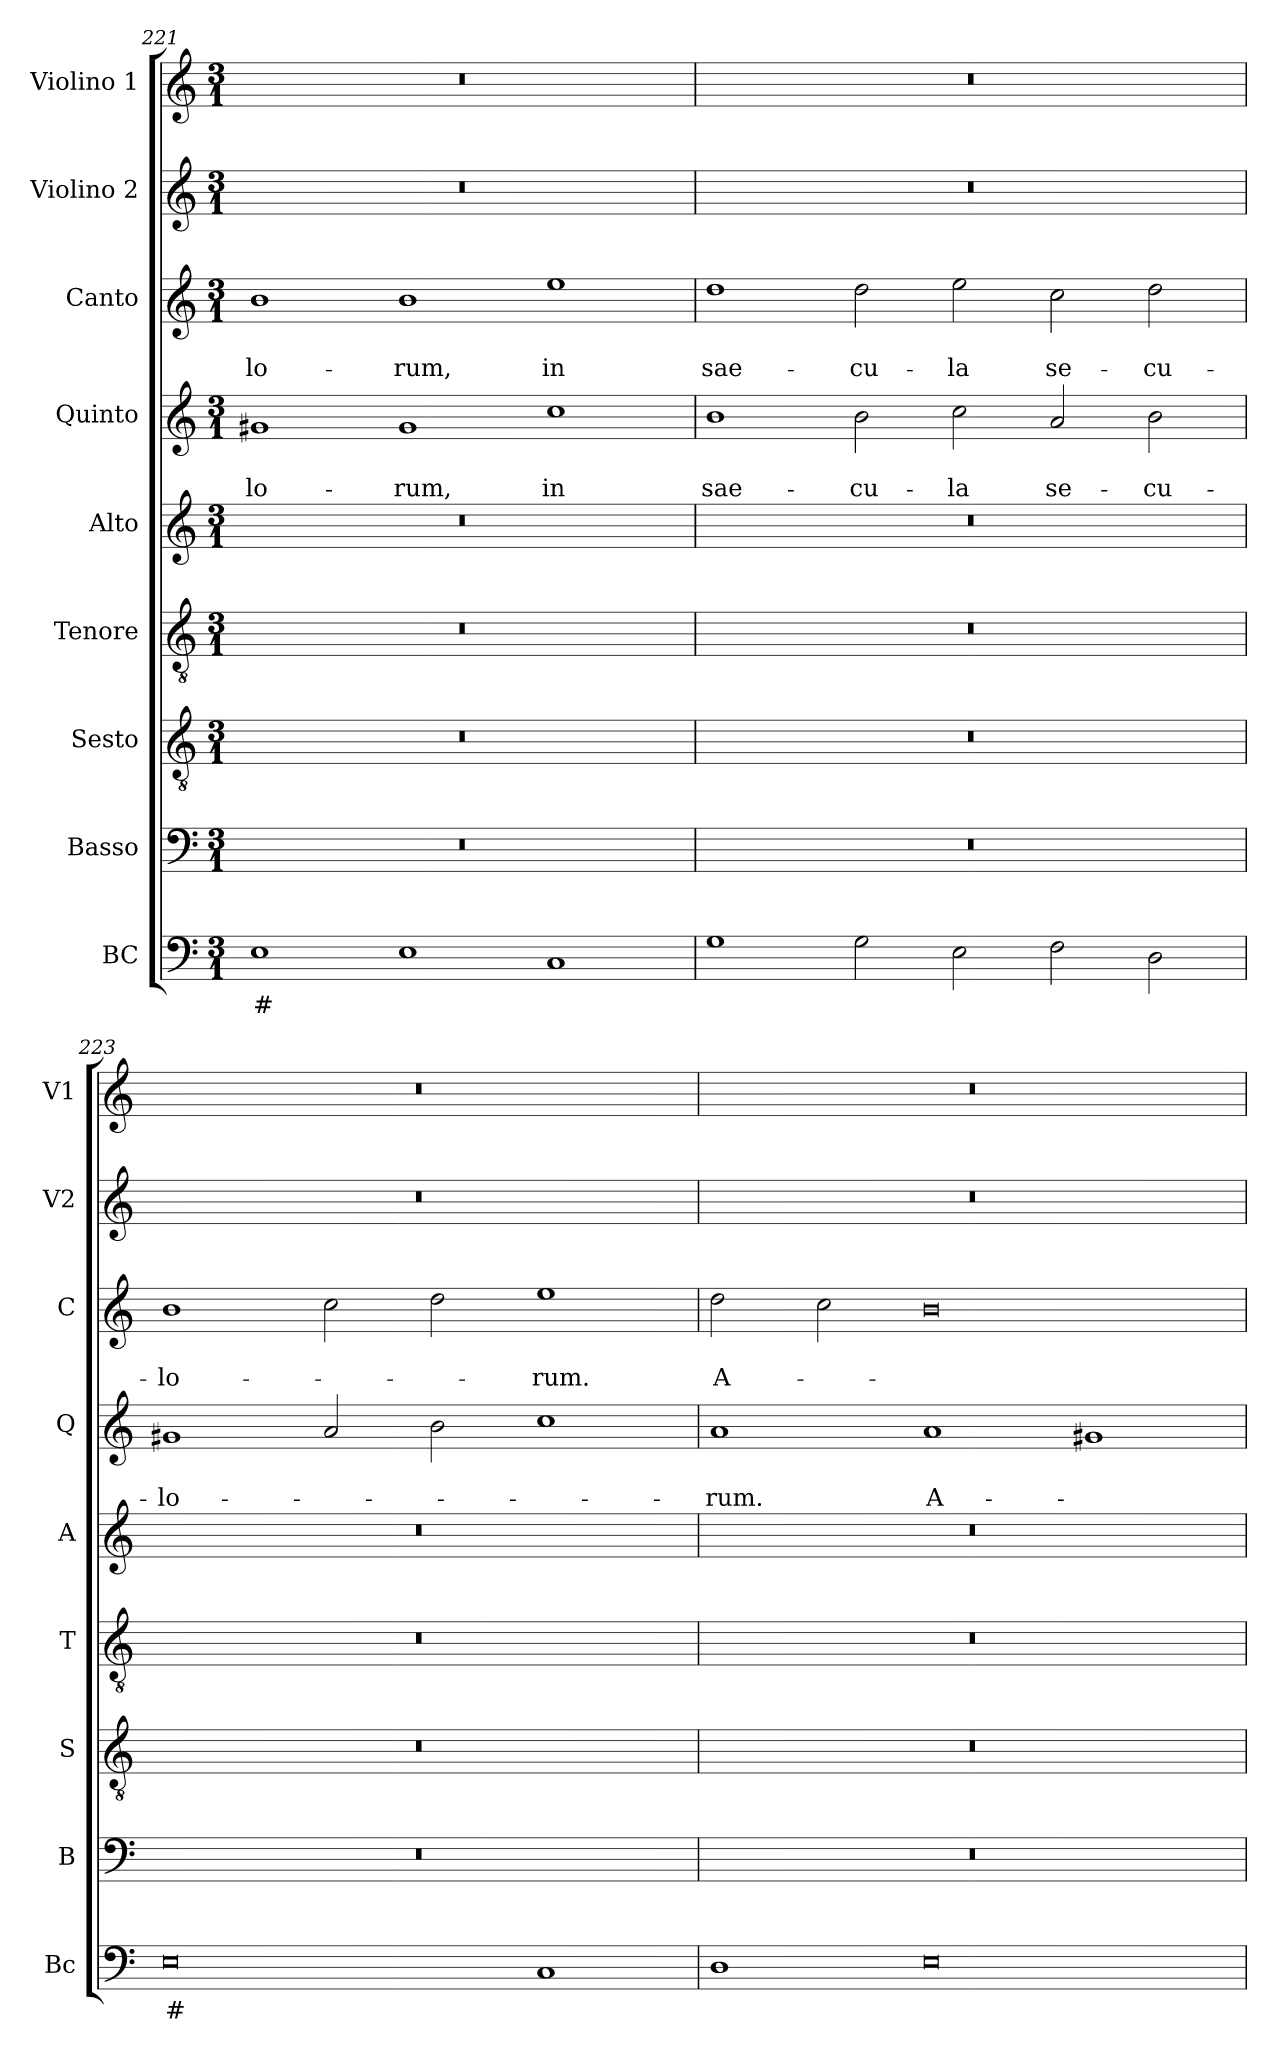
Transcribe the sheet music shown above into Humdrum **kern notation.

**kern	**text	**kern	**kern	**kern	**kern	**kern	**text	**text	**kern	**text	**text	**kern	**kern
*part9	*part9	*part8	*part7	*part6	*part5	*part4	*part4	*part4	*part3	*part3	*part3	*part2	*part1
*staff9	*staff9	*staff8	*staff7	*staff6	*staff5	*staff4	*staff4	*staff4	*staff3	*staff3	*staff3	*staff2	*staff1
*I"BC	*	*I"Basso	*I"Sesto	*I"Tenore	*I"Alto	*I"Quinto	*	*	*I"Canto	*	*	*I"Violino 2	*I"Violino 1
*I'Bc	*	*I'B	*I'S	*I'T	*I'A	*I'Q	*	*	*I'C	*	*	*I'V2	*I'V1
!!LO:LB:g=z
*clefF4	*	*clefF4	*clefGv2	*clefGv2	*clefG2	*clefG2	*	*	*clefG2	*	*	*clefG2	*clefG2
*k[]	*	*k[]	*k[]	*k[]	*k[]	*k[]	*	*	*k[]	*	*	*k[]	*k[]
*C:	*	*C:	*C:	*C:	*C:	*C:	*	*	*C:	*	*	*C:	*C:
*M3/1	*	*M3/1	*M3/1	*M3/1	*M3/1	*M3/1	*	*	*M3/1	*	*	*M3/1	*M3/1
=221	=221	=221	=221	=221	=221	=221	=221	=221	=221	=221	=221	=221	=221
!	!LO:LY:b	!	!	!	!	!	!	!LO:LY:b	!	!	!LO:LY:b	!	!
1E	#	0.r	0.r	0.r	0.r	1g#X	.	-lo-	1b	.	-lo-	0.r	0.r
!	!	!	!	!	!	!	!	!LO:LY:b	!	!	!LO:LY:b	!	!
1E	.	.	.	.	.	1g#	.	-rum,	1b	.	-rum,	.	.
!	!	!	!	!	!	!	!	!LO:LY:b	!	!	!LO:LY:b	!	!
1C	.	.	.	.	.	1cc	.	in	1ee	.	in	.	.
=222	=222	=222	=222	=222	=222	=222	=222	=222	=222	=222	=222	=222	=222
!	!	!	!	!	!	!	!	!LO:LY:b	!	!	!LO:LY:b	!	!
1G	.	0.r	0.r	0.r	0.r	1b	.	sae-	1dd	.	sae-	0.r	0.r
!	!	!	!	!	!	!	!	!LO:LY:b	!	!	!LO:LY:b	!	!
2G\	.	.	.	.	.	2b\	.	-cu-	2dd\	.	-cu-	.	.
!	!	!	!	!	!	!	!	!LO:LY:b	!	!	!LO:LY:b	!	!
2E\	.	.	.	.	.	2cc\	.	-la	2ee\	.	-la	.	.
!	!	!	!	!	!	!	!	!LO:LY:b	!	!	!LO:LY:b	!	!
2F\	.	.	.	.	.	2a/	.	se-	2cc\	.	se-	.	.
!	!	!	!	!	!	!	!	!LO:LY:b	!	!	!LO:LY:b	!	!
2D\	.	.	.	.	.	2b\	.	-cu-	2dd\	.	-cu-	.	.
=223	=223	=223	=223	=223	=223	=223	=223	=223	=223	=223	=223	=223	=223
!	!LO:LY:b	!	!	!	!	!	!	!LO:LY:b	!	!	!LO:LY:b	!	!
0E	#	0.r	0.r	0.r	0.r	1g#X	.	-lo-	1b	.	-lo-	0.r	0.r
.	.	.	.	.	.	2a/	.	.	2cc\	.	.	.	.
.	.	.	.	.	.	2b\	.	.	2dd\	.	.	.	.
!	!	!	!	!	!	!	!	!	!	!	!LO:LY:b	!	!
1C	.	.	.	.	.	1cc	.	.	1ee	.	-rum.	.	.
=224	=224	=224	=224	=224	=224	=224	=224	=224	=224	=224	=224	=224	=224
!	!	!	!	!	!	!	!	!LO:LY:b	!	!	!LO:LY:b	!	!
1D	.	0.r	0.r	0.r	0.r	1a	.	-rum.	2dd\	.	A-	0.r	0.r
.	.	.	.	.	.	.	.	.	2cc\	.	.	.	.
!	!	!	!	!	!	!	!	!LO:LY:b	!	!	!	!	!
0E	.	.	.	.	.	1a	.	A-	0b	.	.	.	.
.	.	.	.	.	.	1g#X	.	.	.	.	.	.	.
=	=	=	=	=	=	=	=	=	=	=	=	=	=
*-	*-	*-	*-	*-	*-	*-	*-	*-	*-	*-	*-	*-	*-
